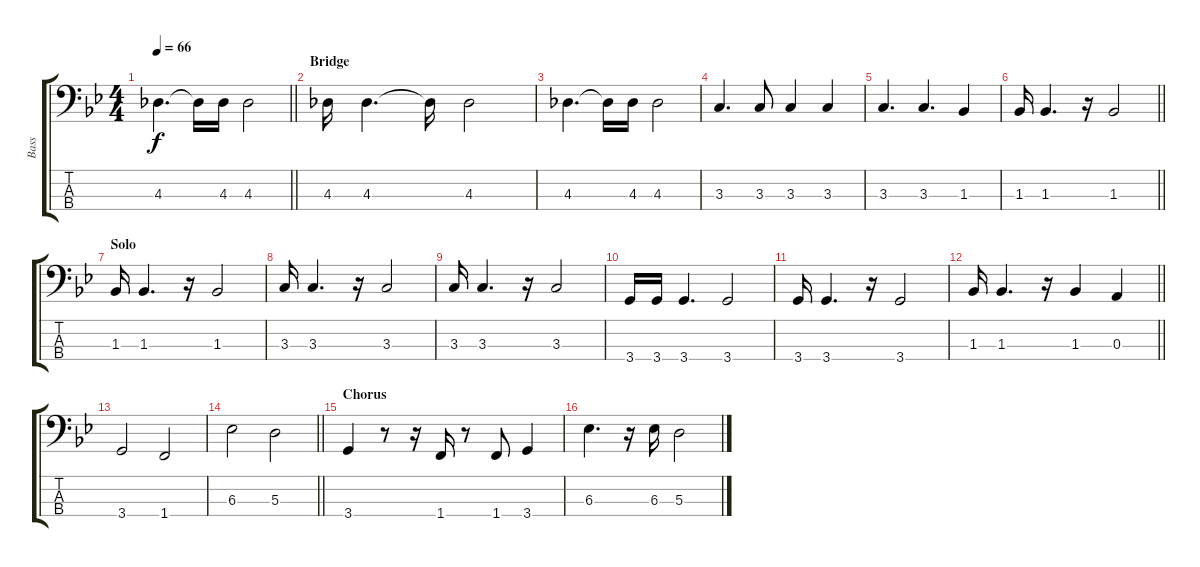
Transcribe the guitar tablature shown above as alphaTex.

\track ("Bass" "Bass") {instrument electricbassfinger}
\staff {score tabs}
\tuning (G2 D2 A1 E1) {hide}
\ts (4 4)
\tempo 66
\clef f4
\barLineRight lightlight
\ks bb
4.3.4{d dy f} 4.3{t}.16 4.3.16 4.3.2 |
\section ("" "Bridge")
4.3.16 4.3.4{d} 4.3{t}.16 4.3.2 |
4.3.4{d} 4.3{t}.16 4.3.16 4.3.2 |
3.3.4{d} 3.3.8 3.3.4 3.3.4 |
3.3.4{d} 3.3.4{d} 1.3.4 |
\barLineRight lightlight
1.3.16 1.3.4{d} r.16 1.3.2 |
\section ("" "Solo")
1.3.16 1.3.4{d} r.16 1.3.2 |
3.3.16 3.3.4{d} r.16 3.3.2 |
3.3.16 3.3.4{d} r.16 3.3.2 |
3.4.16 3.4.16 3.4.4{d} 3.4.2 |
3.4.16 3.4.4{d} r.16 3.4.2 |
\barLineRight lightlight
1.3.16 1.3.4{d} r.16 1.3.4 0.3.4 |
3.4.2 1.4.2 |
\barLineRight lightlight
6.3.2 5.3.2 |
\section ("" "Chorus")
3.4.4 r.8 r.16 1.4.16 r.8 1.4.8 3.4.4 |
6.3.4{d} r.16 6.3.16 5.3.2
